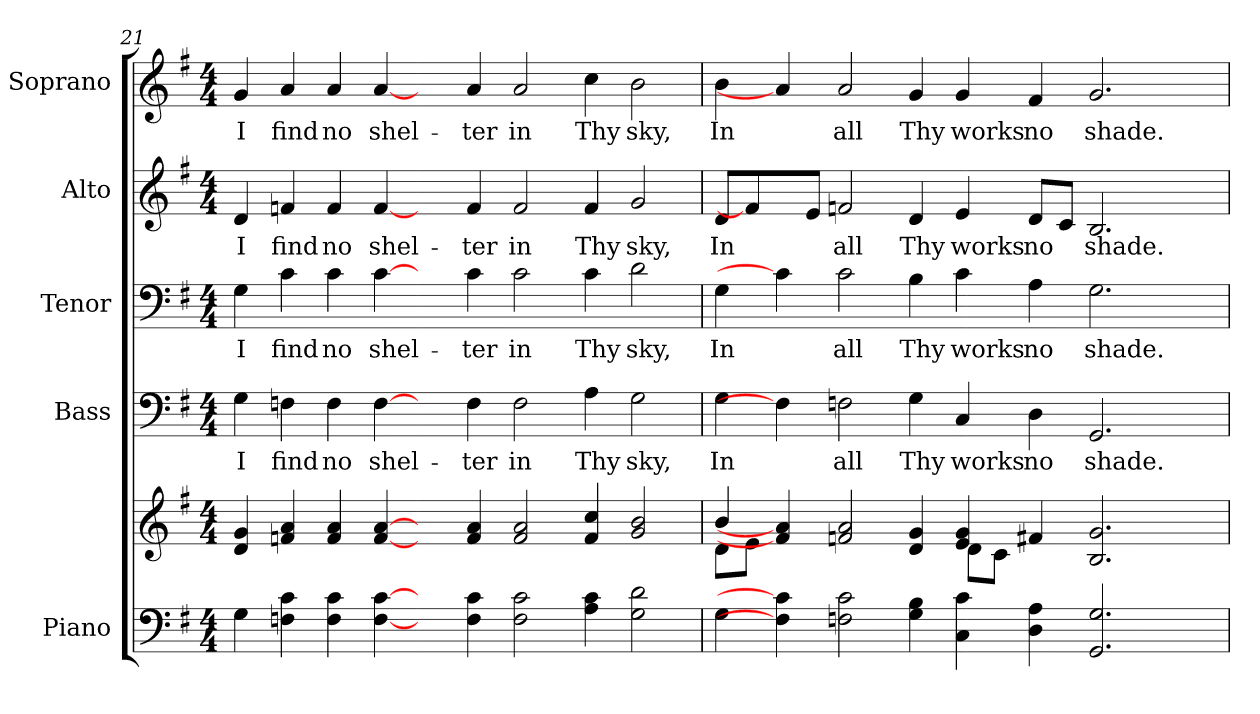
**kern	**kern	**kern	**text	**kern	**text	**kern	**text	**kern	**text
*part5	*part5	*part4	*part4	*part3	*part3	*part2	*part2	*part1	*part1
*staff6	*staff5	*staff4	*staff4	*staff3	*staff3	*staff2	*staff2	*staff1	*staff1
*I"Piano	*	*I"Bass	*	*I"Tenor	*	*I"Alto	*	*I"Soprano	*
*I'Pno.	*	*I'B.	*	*I'T.	*	*I'A.	*	*I'S.	*
!!LO:PB:g=z
*clefF4	*clefG2	*clefF4	*	*clefF4	*	*clefG2	*	*clefG2	*
*k[f#]	*k[f#]	*k[f#]	*	*k[f#]	*	*k[f#]	*	*k[f#]	*
*G:	*G:	*G:	*	*G:	*	*G:	*	*G:	*
*M4/4	*M4/4	*M4/4	*	*M4/4	*	*M4/4	*	*M4/4	*
=21	=21	=21	=21	=21	=21	=21	=21	=21	=21
!	!	!	!LO:LY:b:color=#000000	!	!	!	!	!	!
!	!	!	!	!	!LO:LY:b:color=#000000	!	!	!	!
!	!	!	!	!	!	!	!LO:LY:b:color=#000000	!	!
!	!	!	!	!	!	!	!	!	!LO:LY:b:color=#000000
4Gi\	4di/ 4gi	4Gi\	I	4Gi\	I	4di/	I	4gi/	I
!	!	!	!LO:LY:b:color=#000000	!	!	!	!	!	!
!	!	!	!	!	!LO:LY:b:color=#000000	!	!	!	!
!	!	!	!	!	!	!	!LO:LY:b:color=#000000	!	!
!	!	!	!	!	!	!	!	!	!LO:LY:b:color=#000000
4Fni\ 4ci	4fni/ 4ai	4Fni\	find	4ci\	find	4fni/	find	4ai/	find
!	!	!	!LO:LY:b:color=#000000	!	!	!	!	!	!
!	!	!	!	!	!LO:LY:b:color=#000000	!	!	!	!
!	!	!	!	!	!	!	!LO:LY:b:color=#000000	!	!
!	!	!	!	!	!	!	!	!	!LO:LY:b:color=#000000
4Fi\ 4ci	4fi/ 4ai	4Fi\	no	4ci\	no	4fi/	no	4ai/	no
!	!	!	!LO:LY:b:color=#000000	!	!	!	!	!	!
!	!	!	!	!	!LO:LY:b:color=#000000	!	!	!	!
!	!	!	!	!	!	!	!LO:LY:b:color=#000000	!	!
!	!	!	!	!	!	!	!	!	!LO:LY:b:color=#000000
[4Fi\ [4ci	[4fi/ [4ai	[4Fi\	shel-	[4ci\	shel-	[4fi/	shel-	[4ai/	shel-
4ryy	4ryy	4ryy	.	4ryy	.	4ryy	.	4ryy	.
!	!	!	!LO:LY:b:color=#000000	!	!	!	!	!	!
!	!	!	!	!	!LO:LY:b:color=#000000	!	!	!	!
!	!	!	!	!	!	!	!LO:LY:b:color=#000000	!	!
!	!	!	!	!	!	!	!	!	!LO:LY:b:color=#000000
4Fi\ 4ci	4fi/ 4ai	4Fi\	-ter	4ci\	-ter	4fi/	-ter	4ai/	-ter
!	!	!	!LO:LY:b:color=#000000	!	!	!	!	!	!
!	!	!	!	!	!LO:LY:b:color=#000000	!	!	!	!
!	!	!	!	!	!	!	!LO:LY:b:color=#000000	!	!
!	!	!	!	!	!	!	!	!	!LO:LY:b:color=#000000
2Fi\ 2ci	2fi/ 2ai	2Fi\	in	2ci\	in	2fi/	in	2ai/	in
!	!	!	!LO:LY:b:color=#000000	!	!	!	!	!	!
!	!	!	!	!	!LO:LY:b:color=#000000	!	!	!	!
!	!	!	!	!	!	!	!LO:LY:b:color=#000000	!	!
!	!	!	!	!	!	!	!	!	!LO:LY:b:color=#000000
4Ai\ 4ci	4fi/ 4cci	4Ai\	Thy	4ci\	Thy	4fi/	Thy	4cci\	Thy
!	!	!	!LO:LY:b:color=#000000	!	!	!	!	!	!
!	!	!	!	!	!LO:LY:b:color=#000000	!	!	!	!
!	!	!	!	!	!	!	!LO:LY:b:color=#000000	!	!
!	!	!	!	!	!	!	!	!	!LO:LY:b:color=#000000
2Gi\ 2di	2gi/ 2bi	2Gi\	sky,	2di\	sky,	2gi/	sky,	2bi\	sky,
!!LO:PB:g=z
=22	=22	=22	=22	=22	=22	=22	=22	=22	=22
*	*^	*	*	*	*	*	*	*	*
!	!	!	!	!LO:LY:b:color=#000000	!	!	!	!	!	!
!	!	!	!	!	!	!LO:LY:b:color=#000000	!	!	!	!
!	!	!	!	!	!	!	!	!LO:LY:b:color=#000000	!	!
!	!	!	!	!	!	!	!	!	!	!LO:LY:b:color=#000000
4Gi\	4bi/	8di\L	4Gi\	In	4Gi\	In	8di/L	In	4bi\	In
.	.	8ei\J	.	.	.	.	4fi/]	.	.	.
4Fi\] 4ci]	4fi/] 4ai]	4ryy	4Fi\]	.	4ci\]	.	.	.	4ai/]	.
.	.	.	.	.	.	.	8ei/J	.	.	.
!	!	!	!	!LO:LY:b:color=#000000	!	!	!	!	!	!
!	!	!	!	!	!	!LO:LY:b:color=#000000	!	!	!	!
!	!	!	!	!	!	!	!	!LO:LY:b:color=#000000	!	!
!	!	!	!	!	!	!	!	!	!	!LO:LY:b:color=#000000
2Fni\ 2ci	2fni/ 2ai	2ryy	2Fni\	all	2ci\	all	2fni/	all	2ai/	all
!	!	!	!	!LO:LY:b:color=#000000	!	!	!	!	!	!
!	!	!	!	!	!	!LO:LY:b:color=#000000	!	!	!	!
!	!	!	!	!	!	!	!	!LO:LY:b:color=#000000	!	!
!	!	!	!	!	!	!	!	!	!	!LO:LY:b:color=#000000
4Gi\ 4Bi	4di/ 4gi	4ryy	4Gi\	Thy	4Bi\	Thy	4di/	Thy	4gi/	Thy
!	!	!	!	!LO:LY:b:color=#000000	!	!	!	!	!	!
!	!	!	!	!	!	!LO:LY:b:color=#000000	!	!	!	!
!	!	!	!	!	!	!	!	!LO:LY:b:color=#000000	!	!
!	!	!	!	!	!	!	!	!	!	!LO:LY:b:color=#000000
4Ci\ 4ci	4ei/ 4gi	8di\L	4Ci/	works	4ci\	works	4ei/	works	4gi/	works
.	.	8ci\J	.	.	.	.	.	.	.	.
!	!	!	!	!LO:LY:b:color=#000000	!	!	!	!	!	!
!	!	!	!	!	!	!LO:LY:b:color=#000000	!	!	!	!
!	!	!	!	!	!	!	!	!LO:LY:b:color=#000000	!	!
!	!	!	!	!	!	!	!	!	!	!LO:LY:b:color=#000000
4Di\ 4Ai	4f#Xi/	2ryy	4Di\	no	4Ai\	no	8di/L	no	4f#i/	no
.	.	.	.	.	.	.	8ci/J	.	.	.
!	!	!	!	!LO:LY:b:color=#000000	!	!	!	!	!	!
!	!	!	!	!	!	!LO:LY:b:color=#000000	!	!	!	!
!	!	!	!	!	!	!	!	!LO:LY:b:color=#000000	!	!
!	!	!	!	!	!	!	!	!	!	!LO:LY:b:color=#000000
2.GGi/ 2.Gi	2.Bi/ 2.gi	.	2.GGi/	shade.	2.Gi\	shade.	2.Bi/	shade.	2.gi/	shade.
.	.	4ryy	.	.	.	.	.	.	.	.
.	.	4ryy	.	.	.	.	.	.	.	.
*	*v	*v	*	*	*	*	*	*	*	*
=	=	=	=	=	=	=	=	=	=
*-	*-	*-	*-	*-	*-	*-	*-	*-	*-
